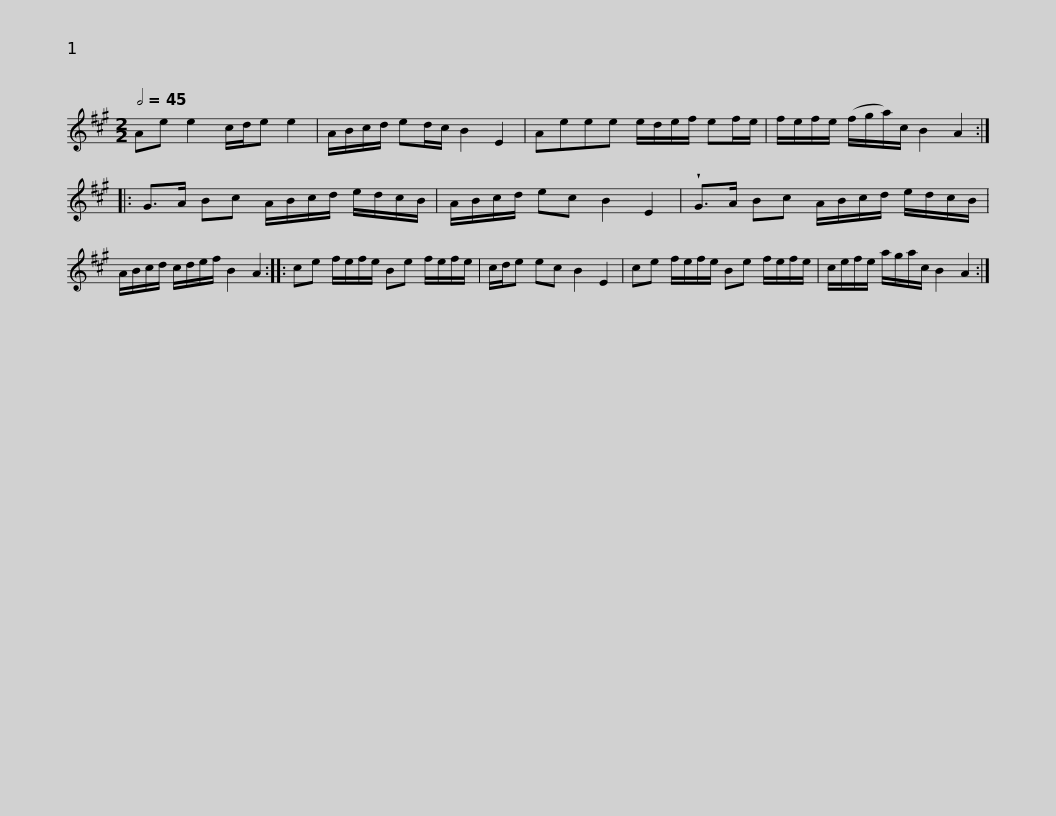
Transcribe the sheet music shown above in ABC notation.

X:1
L:1/8
Q:1/2=45
M:2/2
I:linebreak $
K:A
V:1 treble
V:1
 Ae e2 c/d/e e2 | A/B/c/d/ ed/c/ B2 E2 | Aeee e/d/e/f/ ef/e/ | f/e/f/e/ (f/g/a/)c/ B2 A2 ::$ G>A Bc A/B/c/d/ e/d/c/B/ | %5
 A/B/c/d/ ec B2 E2 | !wedge!G>A Bc A/B/c/d/ e/d/c/B/ | A/B/c/d/ c/d/e/f/ B2 A2 ::$ ce f/e/f/e/ Be f/e/f/e/ | c/d/e ec B2 E2 | %10
 ce f/e/f/e/ Be f/e/f/e/ | c/e/f/e/ a/g/a/c/ B2 A2 :| %12
